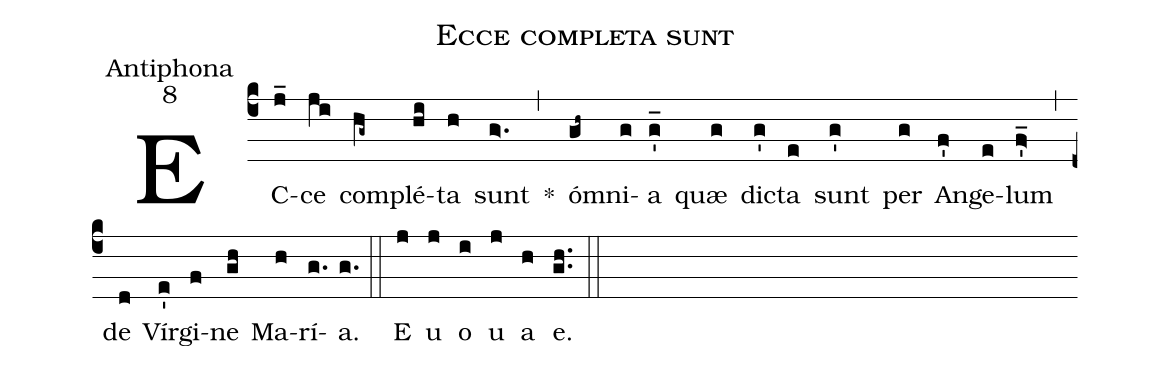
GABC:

name:Ecce completa sunt;
office-part:Antiphona;
mode:8;
%%
(c4) EC(j_)ce(ji)  com(hg~)plé(hi)ta(h) sunt(g>.) *(,) óm(gh~)ni(g)a(g_') quæ(g) dic(g')ta(e) sunt(g') per(g) An(f')ge(e)lum(f>_') (,) de(d) Vír(e')gi(f)ne(gh) Ma(h)rí(g.)a.(g.) (::) E(j) u(j) o(i) u(j) a(h) e.(gh..) (::)
